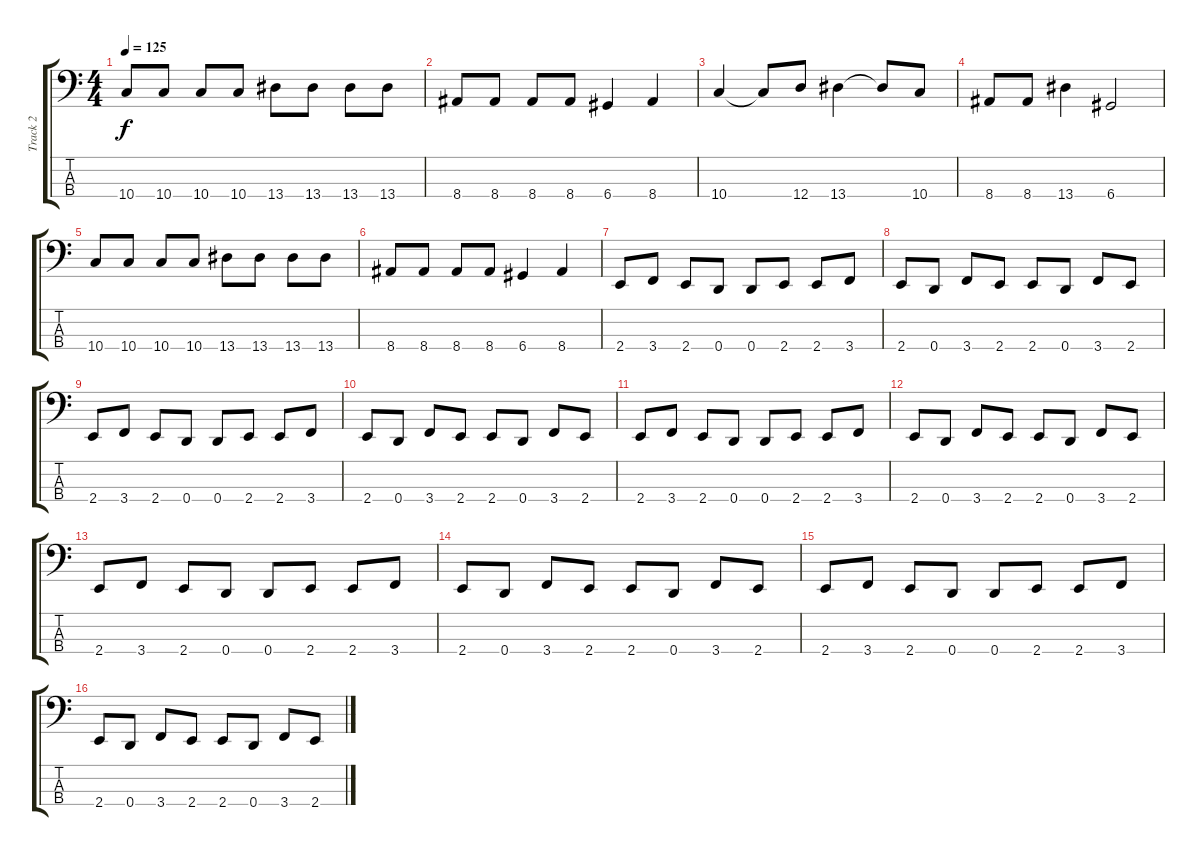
\track ("Track 2" "Track 2") {instrument electricbassfinger}
\staff {score tabs}
\tuning (G2 D2 A1 D1) {hide}
\ts (4 4)
\tempo 125
\clef f4
\ks c
10.4.8{dy f} 10.4.8 10.4.8 10.4.8 13.4.8 13.4.8 13.4.8 13.4.8 |
8.4.8 8.4.8 8.4.8 8.4.8 6.4.4 8.4.4 |
10.4.4 10.4{t}.8 12.4.8 13.4.4 13.4{t}.8 10.4.8 |
8.4.8 8.4.8 13.4.4 6.4.2 |
10.4.8 10.4.8 10.4.8 10.4.8 13.4.8 13.4.8 13.4.8 13.4.8 |
8.4.8 8.4.8 8.4.8 8.4.8 6.4.4 8.4.4 |
2.4.8 3.4.8 2.4.8 0.4.8 0.4.8 2.4.8 2.4.8 3.4.8 |
2.4.8 0.4.8 3.4.8 2.4.8 2.4.8 0.4.8 3.4.8 2.4.8 |
2.4.8 3.4.8 2.4.8 0.4.8 0.4.8 2.4.8 2.4.8 3.4.8 |
2.4.8 0.4.8 3.4.8 2.4.8 2.4.8 0.4.8 3.4.8 2.4.8 |
2.4.8 3.4.8 2.4.8 0.4.8 0.4.8 2.4.8 2.4.8 3.4.8 |
2.4.8 0.4.8 3.4.8 2.4.8 2.4.8 0.4.8 3.4.8 2.4.8 |
2.4.8 3.4.8 2.4.8 0.4.8 0.4.8 2.4.8 2.4.8 3.4.8 |
2.4.8 0.4.8 3.4.8 2.4.8 2.4.8 0.4.8 3.4.8 2.4.8 |
2.4.8 3.4.8 2.4.8 0.4.8 0.4.8 2.4.8 2.4.8 3.4.8 |
2.4.8 0.4.8 3.4.8 2.4.8 2.4.8 0.4.8 3.4.8 2.4.8
